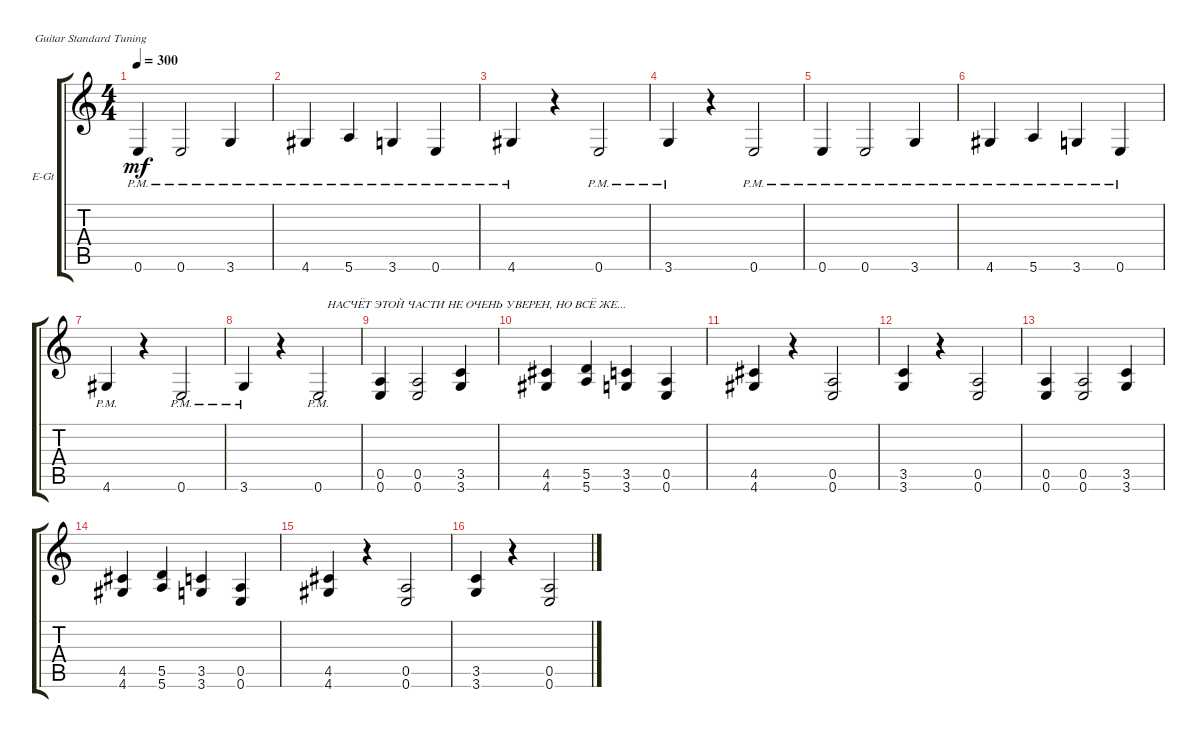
\defaultSystemsLayout 4
\bracketExtendMode groupsimilarinstruments
\firstSystemTrackNameOrientation horizontal
\otherSystemsTrackNameOrientation horizontal
\track ("Гитара 1" "E-Gt") {instrument overdrivenguitar}
\staff {score tabs}
\tuning (E4 B3 G3 D3 A2 E2)
\ts (4 4)
\tempo 300
\clef g2
\ks c
0.6{pm}.4{dy mf} 0.6{pm}.2 3.6{pm}.4 |
4.6{pm}.4 5.6{pm}.4 3.6{pm}.4 0.6{pm}.4 |
4.6{pm}.4 r.4 0.6{pm}.2 |
3.6{pm}.4 r.4 0.6{pm}.2 |
0.6{pm}.4 0.6{pm}.2 3.6{pm}.4 |
4.6{pm}.4 5.6{pm}.4 3.6{pm}.4 0.6{pm}.4 |
4.6{pm}.4 r.4 0.6{pm}.2 |
3.6{pm}.4 r.4 0.6{pm}.2{txt "   НАСЧЁТ ЭТОЙ ЧАСТИ НЕ ОЧЕНЬ УВЕРЕН, НО ВСЁ ЖЕ..."} |
(0.6 0.5).4 (0.6 0.5).2 (3.5 3.6).4 |
(4.5 4.6).4 (5.5 5.6).4 (3.5 3.6).4 (0.5 0.6).4 |
(4.6 4.5).4 r.4 (0.6 0.5).2 |
(3.6 3.5).4 r.4 (0.6 0.5).2 |
(0.6 0.5).4 (0.6 0.5).2 (3.6 3.5).4 |
(4.6 4.5).4 (5.6 5.5).4 (3.6 3.5).4 (0.6 0.5).4 |
(4.6 4.5).4 r.4 (0.6 0.5).2 |
(3.6 3.5).4 r.4 (0.6 0.5).2
